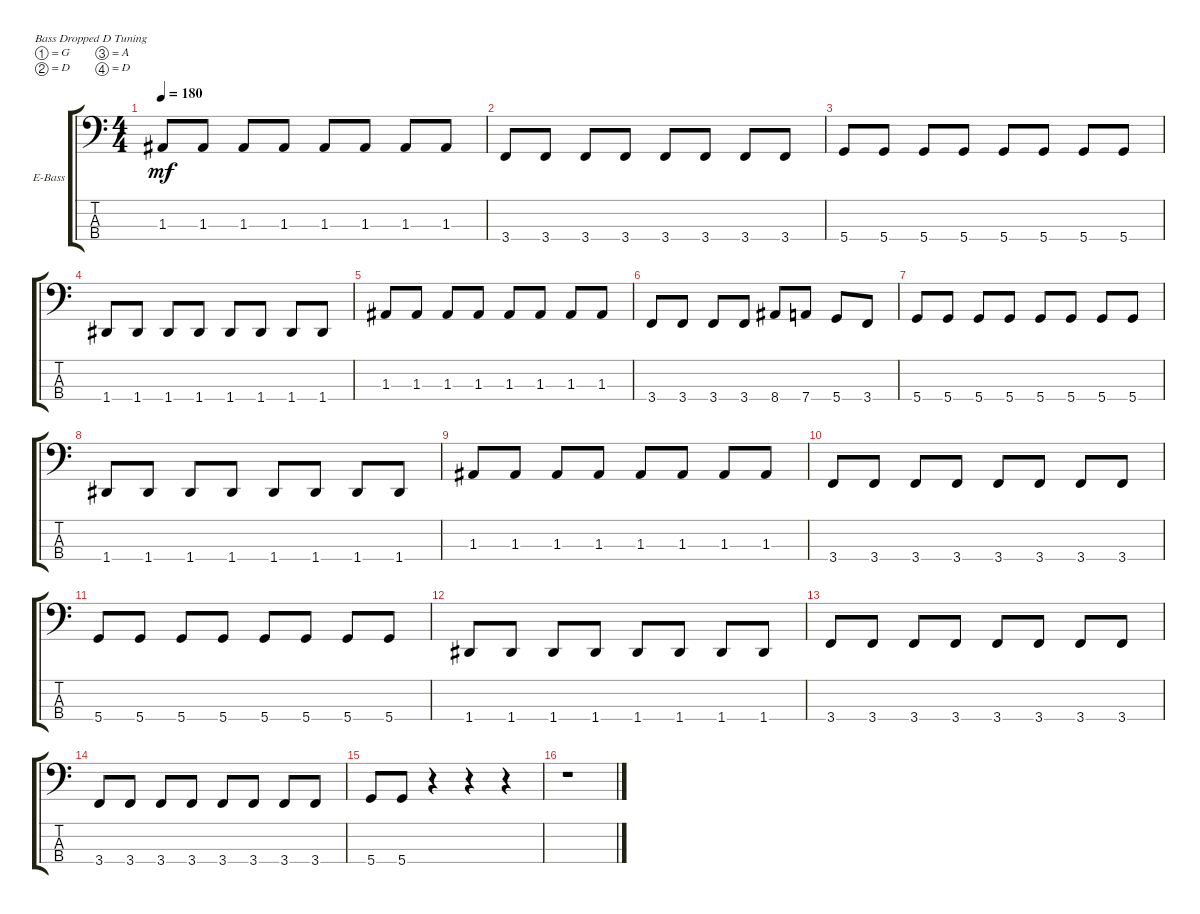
\defaultSystemsLayout 4
\bracketExtendMode groupsimilarinstruments
\firstSystemTrackNameOrientation horizontal
\otherSystemsTrackNameOrientation horizontal
\track ("Electric Bass" "E-Bass") {instrument electricbassfinger}
\staff {score tabs}
\tuning (G2 D2 A1 D1)
\ts (4 4)
\tempo 180
\clef f4
\ks c
1.3.8{dy mf} 1.3.8 1.3.8 1.3.8 1.3.8 1.3.8 1.3.8 1.3.8 |
3.4.8 3.4.8 3.4.8 3.4.8 3.4.8 3.4.8 3.4.8 3.4.8 |
5.4.8 5.4.8 5.4.8 5.4.8 5.4.8 5.4.8 5.4.8 5.4.8 |
1.4.8 1.4.8 1.4.8 1.4.8 1.4.8 1.4.8 1.4.8 1.4.8 |
1.3.8 1.3.8 1.3.8 1.3.8 1.3.8 1.3.8 1.3.8 1.3.8 |
3.4.8 3.4.8 3.4.8 3.4.8 8.4.8 7.4.8 5.4.8 3.4.8 |
5.4.8 5.4.8 5.4.8 5.4.8 5.4.8 5.4.8 5.4.8 5.4.8 |
1.4.8 1.4.8 1.4.8 1.4.8 1.4.8 1.4.8 1.4.8 1.4.8 |
1.3.8 1.3.8 1.3.8 1.3.8 1.3.8 1.3.8 1.3.8 1.3.8 |
3.4.8 3.4.8 3.4.8 3.4.8 3.4.8 3.4.8 3.4.8 3.4.8 |
5.4.8 5.4.8 5.4.8 5.4.8 5.4.8 5.4.8 5.4.8 5.4.8 |
1.4.8 1.4.8 1.4.8 1.4.8 1.4.8 1.4.8 1.4.8 1.4.8 |
3.4.8 3.4.8 3.4.8 3.4.8 3.4.8 3.4.8 3.4.8 3.4.8 |
3.4.8 3.4.8 3.4.8 3.4.8 3.4.8 3.4.8 3.4.8 3.4.8 |
5.4.8 5.4.8 r.4 r.4 r.4 |
r.1
